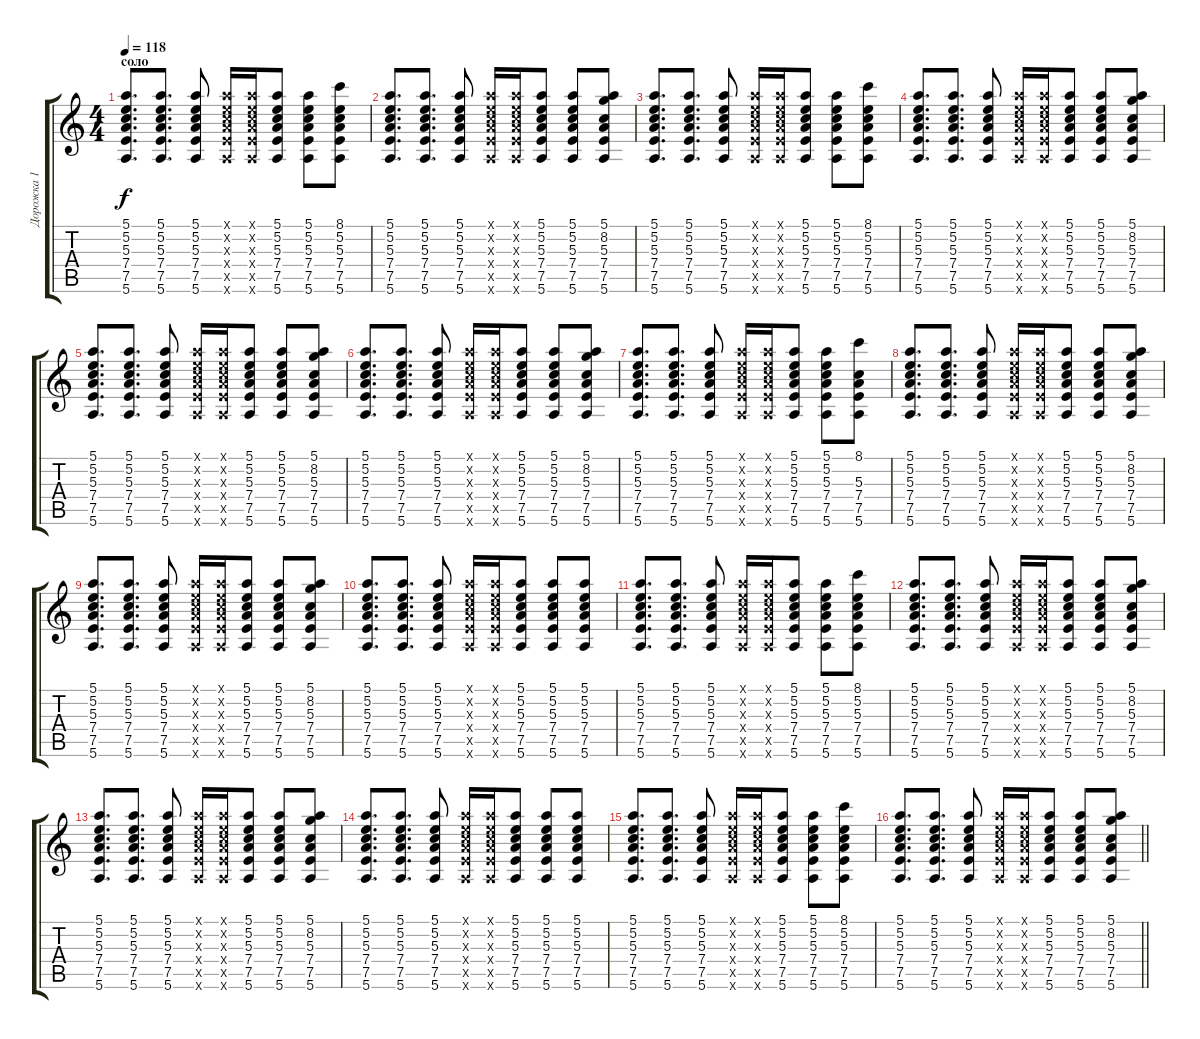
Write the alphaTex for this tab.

\track ("Дорожка 1" "Дорожка 1") {instrument acousticguitarsteel}
\staff {score tabs}
\tuning (E4 B3 G3 D3 A2 E2) {hide}
\ts (4 4)
\section ("" "соло")
\tempo 118
\clef g2
\ks c
(5.1 5.2 5.3 7.4 7.5 5.6).8{d dy f} (5.1 5.2 5.3 7.4 7.5 5.6).8{d} (5.1 5.2 5.3 7.4 7.5 5.6).8 (5.1{x} 5.2{x} 5.3{x} 7.4{x} 7.5{x} 5.6{x}).16 (5.1{x} 5.2{x} 5.3{x} 7.4{x} 7.5{x} 5.6{x}).16 (5.1 5.2 5.3 7.4 7.5 5.6).8 (5.1 5.2 5.3 7.4 7.5 5.6).8 (8.1 5.2 5.3 7.4 7.5 5.6).8 |
(5.1 5.2 5.3 7.4 7.5 5.6).8{d} (5.1 5.2 5.3 7.4 7.5 5.6).8{d} (5.1 5.2 5.3 7.4 7.5 5.6).8 (5.1{x} 5.2{x} 5.3{x} 7.4{x} 7.5{x} 5.6{x}).16 (5.1{x} 5.2{x} 5.3{x} 7.4{x} 7.5{x} 5.6{x}).16 (5.1 5.2 5.3 7.4 7.5 5.6).8 (5.1 5.2 5.3 7.4 7.5 5.6).8 (5.1 8.2 5.3 7.4 7.5 5.6).8 |
(5.1 5.2 5.3 7.4 7.5 5.6).8{d} (5.1 5.2 5.3 7.4 7.5 5.6).8{d} (5.1 5.2 5.3 7.4 7.5 5.6).8 (5.1{x} 5.2{x} 5.3{x} 7.4{x} 7.5{x} 5.6{x}).16 (5.1{x} 5.2{x} 5.3{x} 7.4{x} 7.5{x} 5.6{x}).16 (5.1 5.2 5.3 7.4 7.5 5.6).8 (5.1 5.2 5.3 7.4 7.5 5.6).8 (8.1 5.2 5.3 7.4 7.5 5.6).8 |
(5.1 5.2 5.3 7.4 7.5 5.6).8{d} (5.1 5.2 5.3 7.4 7.5 5.6).8{d} (5.1 5.2 5.3 7.4 7.5 5.6).8 (5.1{x} 5.2{x} 5.3{x} 7.4{x} 7.5{x} 5.6{x}).16 (5.1{x} 5.2{x} 5.3{x} 7.4{x} 7.5{x} 5.6{x}).16 (5.1 5.2 5.3 7.4 7.5 5.6).8 (5.1 5.2 5.3 7.4 7.5 5.6).8 (5.1 8.2 5.3 7.4 7.5 5.6).8 |
(5.1 5.2 5.3 7.4 7.5 5.6).8{d} (5.1 5.2 5.3 7.4 7.5 5.6).8{d} (5.1 5.2 5.3 7.4 7.5 5.6).8 (5.1{x} 5.2{x} 5.3{x} 7.4{x} 7.5{x} 5.6{x}).16 (5.1{x} 5.2{x} 5.3{x} 7.4{x} 7.5{x} 5.6{x}).16 (5.1 5.2 5.3 7.4 7.5 5.6).8 (5.1 5.2 5.3 7.4 7.5 5.6).8 (5.1 8.2 5.3 7.4 7.5 5.6).8 |
(5.1 5.2 5.3 7.4 7.5 5.6).8{d} (5.1 5.2 5.3 7.4 7.5 5.6).8{d} (5.1 5.2 5.3 7.4 7.5 5.6).8 (5.1{x} 5.2{x} 5.3{x} 7.4{x} 7.5{x} 5.6{x}).16 (5.1{x} 5.2{x} 5.3{x} 7.4{x} 7.5{x} 5.6{x}).16 (5.1 5.2 5.3 7.4 7.5 5.6).8 (5.1 5.2 5.3 7.4 7.5 5.6).8 (5.1 8.2 5.3 7.4 7.5 5.6).8 |
(5.1 5.2 5.3 7.4 7.5 5.6).8{d} (5.1 5.2 5.3 7.4 7.5 5.6).8{d} (5.1 5.2 5.3 7.4 7.5 5.6).8 (5.1{x} 5.2{x} 5.3{x} 7.4{x} 7.5{x} 5.6{x}).16 (5.1{x} 5.2{x} 5.3{x} 7.4{x} 7.5{x} 5.6{x}).16 (5.1 5.2 5.3 7.4 7.5 5.6).8 (5.1 5.2 5.3 7.4 7.5 5.6).8 (8.1 5.3 7.4 7.5 5.6).8 |
(5.1 5.2 5.3 7.4 7.5 5.6).8{d} (5.1 5.2 5.3 7.4 7.5 5.6).8{d} (5.1 5.2 5.3 7.4 7.5 5.6).8 (5.1{x} 5.2{x} 5.3{x} 7.4{x} 7.5{x} 5.6{x}).16 (5.1{x} 5.2{x} 5.3{x} 7.4{x} 7.5{x} 5.6{x}).16 (5.1 5.2 5.3 7.4 7.5 5.6).8 (5.1 5.2 5.3 7.4 7.5 5.6).8 (5.1 8.2 5.3 7.4 7.5 5.6).8 |
(5.1 5.2 5.3 7.4 7.5 5.6).8{d} (5.1 5.2 5.3 7.4 7.5 5.6).8{d} (5.1 5.2 5.3 7.4 7.5 5.6).8 (5.1{x} 5.2{x} 5.3{x} 7.4{x} 7.5{x} 5.6{x}).16 (5.1{x} 5.2{x} 5.3{x} 7.4{x} 7.5{x} 5.6{x}).16 (5.1 5.2 5.3 7.4 7.5 5.6).8 (5.1 5.2 5.3 7.4 7.5 5.6).8 (5.1 8.2 5.3 7.4 7.5 5.6).8 |
(5.1 5.2 5.3 7.4 7.5 5.6).8{d} (5.1 5.2 5.3 7.4 7.5 5.6).8{d} (5.1 5.2 5.3 7.4 7.5 5.6).8 (5.1{x} 5.2{x} 5.3{x} 7.4{x} 7.5{x} 5.6{x}).16 (5.1{x} 5.2{x} 5.3{x} 7.4{x} 7.5{x} 5.6{x}).16 (5.1 5.2 5.3 7.4 7.5 5.6).8 (5.1 5.2 5.3 7.4 7.5 5.6).8 (5.1 5.2 5.3 7.4 7.5 5.6).8 |
(5.1 5.2 5.3 7.4 7.5 5.6).8{d} (5.1 5.2 5.3 7.4 7.5 5.6).8{d} (5.1 5.2 5.3 7.4 7.5 5.6).8 (5.1{x} 5.2{x} 5.3{x} 7.4{x} 7.5{x} 5.6{x}).16 (5.1{x} 5.2{x} 5.3{x} 7.4{x} 7.5{x} 5.6{x}).16 (5.1 5.2 5.3 7.4 7.5 5.6).8 (5.1 5.2 5.3 7.4 7.5 5.6).8 (8.1 5.2 5.3 7.4 7.5 5.6).8 |
(5.1 5.2 5.3 7.4 7.5 5.6).8{d} (5.1 5.2 5.3 7.4 7.5 5.6).8{d} (5.1 5.2 5.3 7.4 7.5 5.6).8 (5.1{x} 5.2{x} 5.3{x} 7.4{x} 7.5{x} 5.6{x}).16 (5.1{x} 5.2{x} 5.3{x} 7.4{x} 7.5{x} 5.6{x}).16 (5.1 5.2 5.3 7.4 7.5 5.6).8 (5.1 5.2 5.3 7.4 7.5 5.6).8 (5.1 8.2 5.3 7.4 7.5 5.6).8 |
(5.1 5.2 5.3 7.4 7.5 5.6).8{d} (5.1 5.2 5.3 7.4 7.5 5.6).8{d} (5.1 5.2 5.3 7.4 7.5 5.6).8 (5.1{x} 5.2{x} 5.3{x} 7.4{x} 7.5{x} 5.6{x}).16 (5.1{x} 5.2{x} 5.3{x} 7.4{x} 7.5{x} 5.6{x}).16 (5.1 5.2 5.3 7.4 7.5 5.6).8 (5.1 5.2 5.3 7.4 7.5 5.6).8 (5.1 8.2 5.3 7.4 7.5 5.6).8 |
(5.1 5.2 5.3 7.4 7.5 5.6).8{d} (5.1 5.2 5.3 7.4 7.5 5.6).8{d} (5.1 5.2 5.3 7.4 7.5 5.6).8 (5.1{x} 5.2{x} 5.3{x} 7.4{x} 7.5{x} 5.6{x}).16 (5.1{x} 5.2{x} 5.3{x} 7.4{x} 7.5{x} 5.6{x}).16 (5.1 5.2 5.3 7.4 7.5 5.6).8 (5.1 5.2 5.3 7.4 7.5 5.6).8 (5.1 5.2 5.3 7.4 7.5 5.6).8 |
(5.1 5.2 5.3 7.4 7.5 5.6).8{d} (5.1 5.2 5.3 7.4 7.5 5.6).8{d} (5.1 5.2 5.3 7.4 7.5 5.6).8 (5.1{x} 5.2{x} 5.3{x} 7.4{x} 7.5{x} 5.6{x}).16 (5.1{x} 5.2{x} 5.3{x} 7.4{x} 7.5{x} 5.6{x}).16 (5.1 5.2 5.3 7.4 7.5 5.6).8 (5.1 5.2 5.3 7.4 7.5 5.6).8 (8.1 5.2 5.3 7.4 7.5 5.6).8 |
\barLineRight lightlight
(5.1 5.2 5.3 7.4 7.5 5.6).8{d} (5.1 5.2 5.3 7.4 7.5 5.6).8{d} (5.1 5.2 5.3 7.4 7.5 5.6).8 (5.1{x} 5.2{x} 5.3{x} 7.4{x} 7.5{x} 5.6{x}).16 (5.1{x} 5.2{x} 5.3{x} 7.4{x} 7.5{x} 5.6{x}).16 (5.1 5.2 5.3 7.4 7.5 5.6).8 (5.1 5.2 5.3 7.4 7.5 5.6).8 (5.1 8.2 5.3 7.4 7.5 5.6).8
